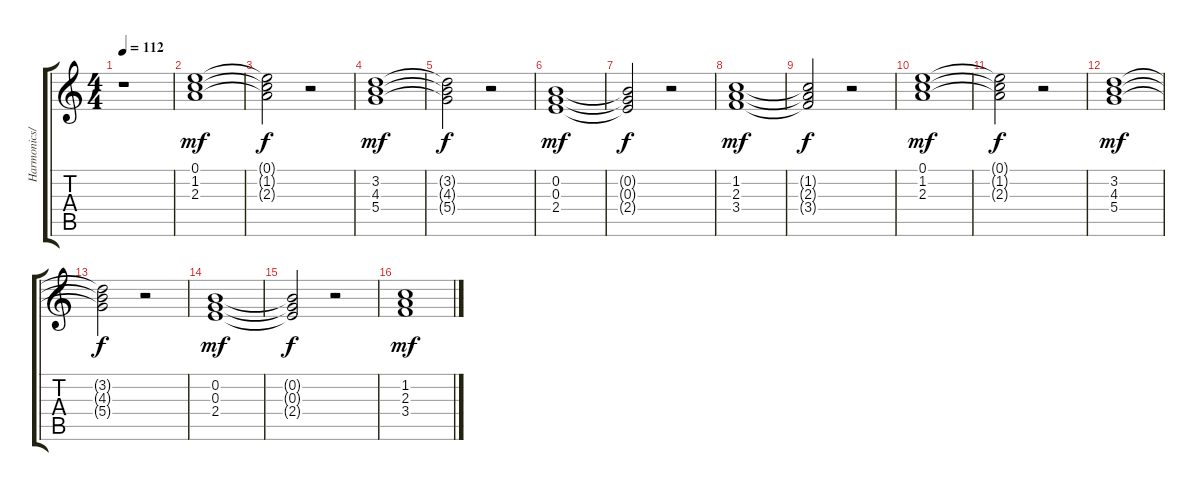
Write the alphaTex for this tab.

\track ("Harmonics/Organ" "Harmonics/") {instrument guitarharmonics}
\staff {score tabs}
\tuning (E4 B3 G3 D3 A2 E2) {hide}
\ts (4 4)
\tempo 112
\clef g2
\ks c
r.1{dy f} |
(0.1 1.2 2.3).1{dy mf} |
(0.1{t} 1.2{t} 2.3{t}).2{dy f} r.2 |
(3.2 4.3 5.4).1{dy mf} |
(3.2{t} 4.3{t} 5.4{t}).2{dy f} r.2 |
(0.2 0.3 2.4).1{dy mf} |
(0.2{t} 0.3{t} 2.4{t}).2{dy f} r.2 |
(1.2 2.3 3.4).1{dy mf} |
(1.2{t} 2.3{t} 3.4{t}).2{dy f} r.2 |
(0.1 1.2 2.3).1{dy mf} |
(0.1{t} 1.2{t} 2.3{t}).2{dy f} r.2 |
(3.2 4.3 5.4).1{dy mf} |
(3.2{t} 4.3{t} 5.4{t}).2{dy f} r.2 |
(0.2 0.3 2.4).1{dy mf} |
(0.2{t} 0.3{t} 2.4{t}).2{dy f} r.2 |
(1.2 2.3 3.4).1{dy mf}
